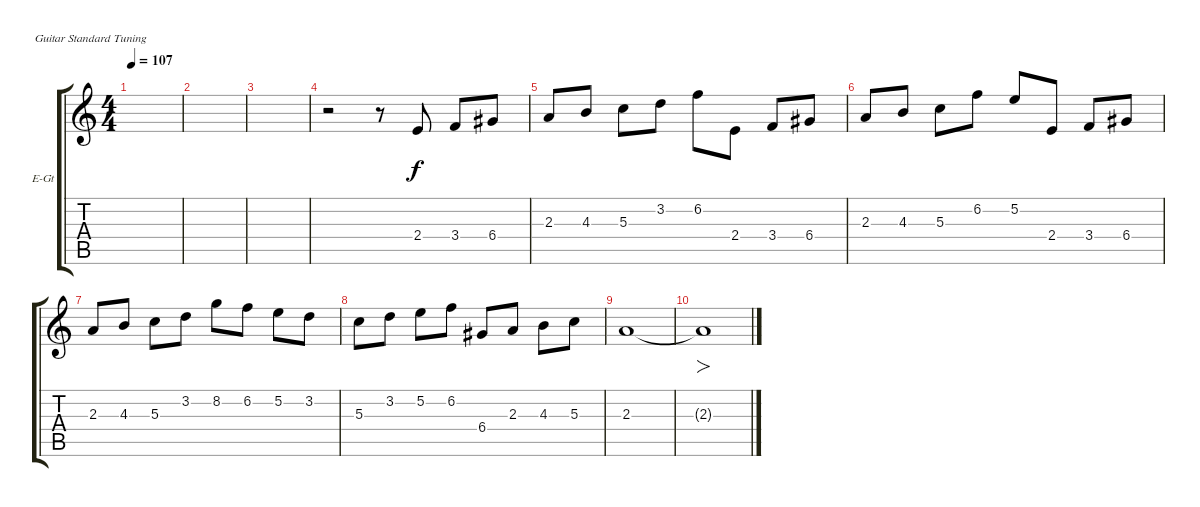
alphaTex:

\defaultSystemsLayout 4
\bracketExtendMode groupsimilarinstruments
\firstSystemTrackNameOrientation horizontal
\otherSystemsTrackNameOrientation horizontal
\track ("Effect" "E-Gt") {instrument electricguitarclean}
\staff {score tabs}
\tuning (E4 B3 G3 D3 A2 E2)
\ts (4 4)
\tempo 107
\clef g2
\scale
0.485477
\ks c
|
\scale
0.257261 |
\scale
0.257261 |
\scale
0.333333 r.2 r.8 2.4.8 3.4.8 6.4.8 |
\scale
0.333333 2.3.8 4.3.8 5.3.8 3.2.8 6.2.8 2.4.8 3.4.8 6.4.8 |
\scale
0.333333 2.3.8 4.3.8 5.3.8 6.2.8 5.2.8 2.4.8 3.4.8 6.4.8 |
\scale
0.333333 2.3.8 4.3.8 5.3.8 3.2.8 8.2.8 6.2.8 5.2.8 3.2.8 |
\scale
0.333333 5.3.8 3.2.8 5.2.8 6.2.8 6.4.8 2.3.8 4.3.8 5.3.8 |
\scale
0.333333 2.3.1 |
\scale
0.333333 2.3{t}.1{fo} |
\scale
0.333333 |
\scale
0.333333 |
\scale
0.333333 |
\scale
0.333333 |
\scale
0.333333 |
\scale
0.333333
